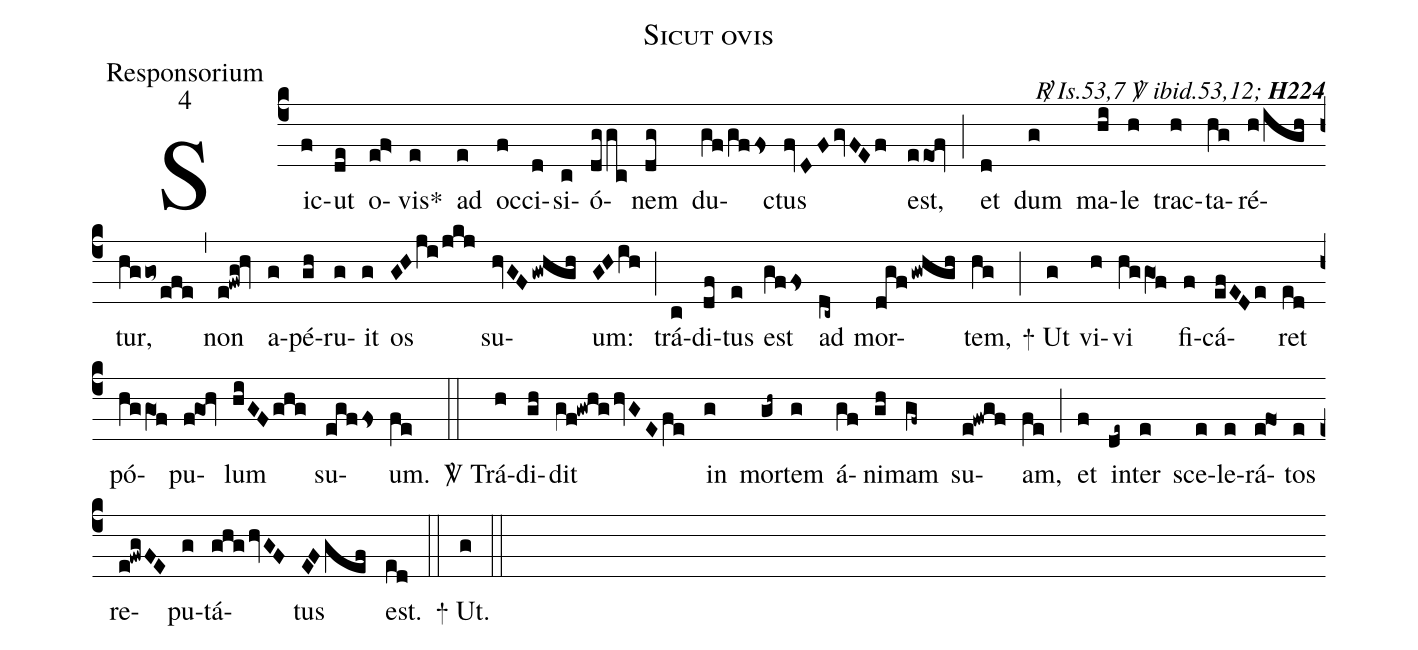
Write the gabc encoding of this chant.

name:Sicut ovis;
office-part:Responsorium;
mode:4;
commentary:{\itshape\mdseries \Rbar\  Is.53,7 \Vbar\ ibid.53,12;\/} {\bfseries H224};
%%
(c4) Sic(f)ut(de) o(e!f>)vis<sp>*</sp>(e) ad(e) oc(f)ci(d)si(c)ó(dg/gc)nem(dg) du(gf/gffs)ctus(fvDFgvFEf) est,(eeo1!fv) (;)
et(d) dum(g) ma(hi)le(h) trac(h)ta(hg)ré(h/igh)tur,(hggo~efe) (,)
non(e!fwg!hv) a(g)pé(gh)ru(g)it(g) os(GHji/jkj) su(hvGF/gwhgh)um:(GHih) (;)
trá(c)di(df)tus(e) est(gffs) ad(dc~) mor(dgf/gwhgh)tem,(hg) (;)
<sp>+</sp> Ut(g) vi(h)vi(hggO1f) fi(f)cá(efEDe)ret(ed) pó(hggO1f)pu(f!go1!hv)lum(hiGFghg) su(egffs)um.(fe) (::)
<sp>V/</sp> Trá(h)di(gh)dit(gf!gwhghvGEfe) in(g) mor(gh~)tem(g) á(gf)ni(gh)mam(gf~) su(e!fwgf)am,(fe) (;)
et(f) in(de~)ter(e) sce(e)le(e)rá(e!fo1)tos(e) re(e!fwgFE)pu(g)tá(ghghvGF)tus(EFgef) est.(ed) (::)
<sp>+</sp> Ut.(g) (::)
